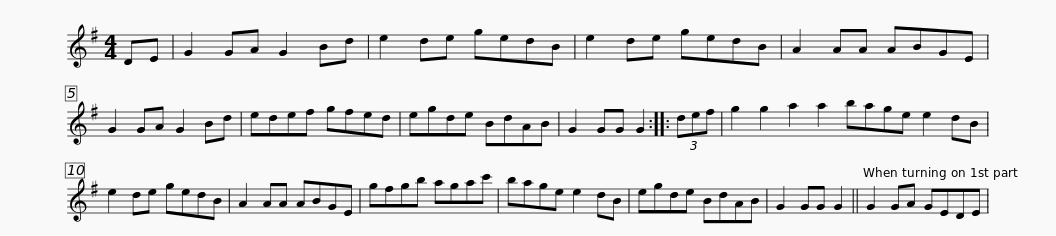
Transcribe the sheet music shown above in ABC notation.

X:1
L:1/8
M:4/4
I:linebreak $
K:G
V:1 treble
V:1
 DE | G2 GA G2 Bd | e2 de gedB | e2 de gedB | A2 AA ABGE | %5
 G2 GA G2 Bd | edef gfed |$ egde BdAB | G2 GG G2 :: (3def | %10
 g2 g2 a2 a2 bage e2 dB | e2 de gedB | A2 AA ABGE |$ gfgb agac' | bage e2 dB | %15
 egde BdAB | G2 GG G2 || G2 GA GEDE | %18
